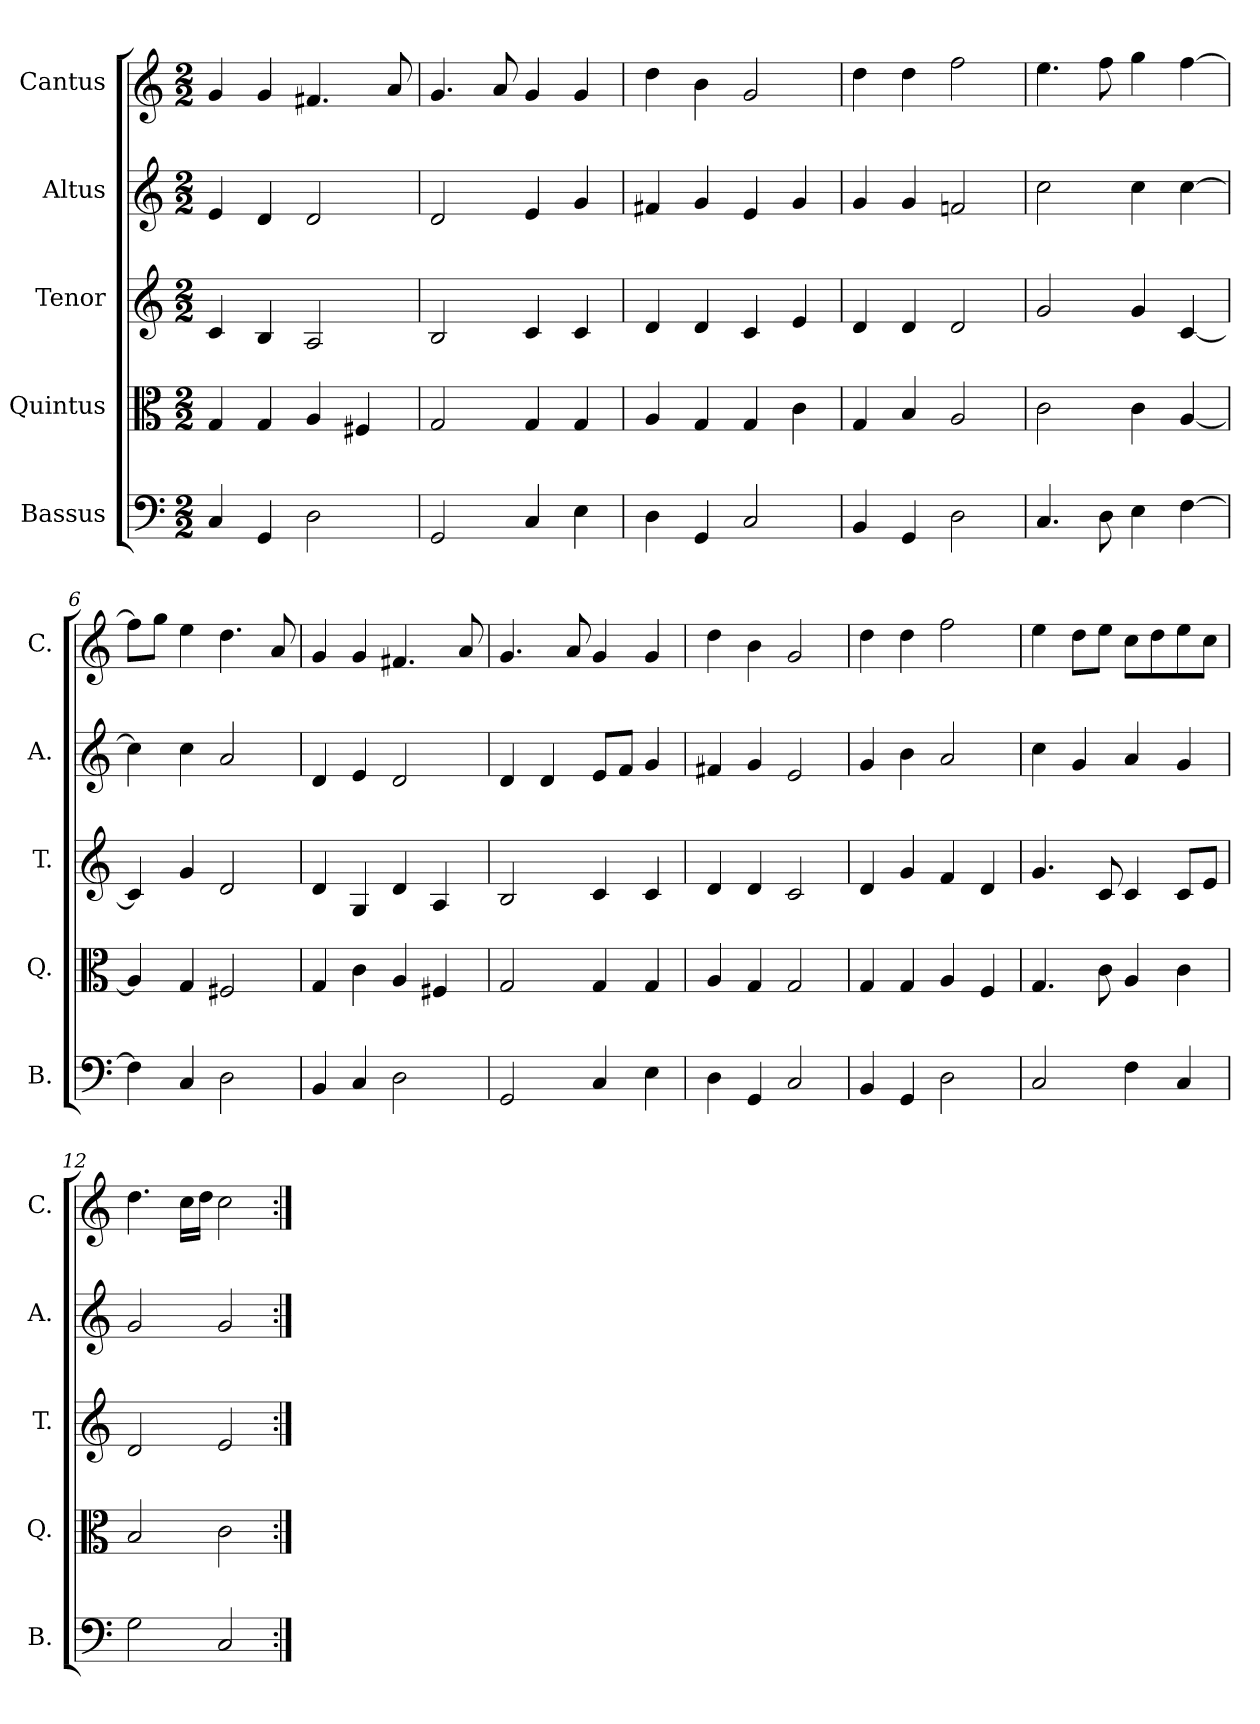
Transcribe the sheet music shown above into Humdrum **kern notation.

**kern	**kern	**kern	**kern	**kern
*part5	*part4	*part3	*part2	*part1
*staff5	*staff4	*staff3	*staff2	*staff1
*I"Bassus	*I"Quintus	*I"Tenor	*I"Altus	*I"Cantus
*I'B.	*I'Q.	*I'T.	*I'A.	*I'C.
*clefF4	*clefC3	*clefG2	*clefG2	*clefG2
*k[]	*k[]	*k[]	*k[]	*k[]
*C:	*C:	*C:	*C:	*C:
*M2/2	*M2/2	*M2/2	*M2/2	*M2/2
=1	=1	=1	=1	=1
4C/	4G/	4c/	4e/	4g/
4GG/	4G/	4B/	4d/	4g/
2D\	4A/	2A/	2d/	4.f#X/
.	4F#X/	.	.	.
.	.	.	.	8a/
=2	=2	=2	=2	=2
2GG/	2G/	2B/	2d/	4.g/
.	.	.	.	8a/
4C/	4G/	4c/	4e/	4g/
4E\	4G/	4c/	4g/	4g/
=3	=3	=3	=3	=3
4D\	4A/	4d/	4f#X/	4dd\
4GG/	4G/	4d/	4g/	4b\
2C/	4G/	4c/	4e/	2g/
.	4c\	4e/	4g/	.
=4	=4	=4	=4	=4
4BB/	4G/	4d/	4g/	4dd\
4GG/	4B/	4d/	4g/	4dd\
2D\	2A/	2d/	2fn/	2ff\
=5	=5	=5	=5	=5
4.C/	2c\	2g/	2cc\	4.ee\
8D\	.	.	.	8ff\
4E\	4c\	4g/	4cc\	4gg\
[4F\	[4A/	[4c/	[4cc\	[4ff\
=6	=6	=6	=6	=6
4F\]	4A/]	4c/]	4cc\]	8ff\L]
.	.	.	.	8gg\J
4C/	4G/	4g/	4cc\	4ee\
2D\	2F#X/	2d/	2a/	4.dd\
.	.	.	.	8a/
!!LO:LB:g=z
=7	=7	=7	=7	=7
4BB/	4G/	4d/	4d/	4g/
4C/	4c\	4G/	4e/	4g/
2D\	4A/	4d/	2d/	4.f#X/
.	4F#X/	4A/	.	.
.	.	.	.	8a/
=8	=8	=8	=8	=8
2GG/	2G/	2B/	4d/	4.g/
.	.	.	4d/	.
.	.	.	.	8a/
4C/	4G/	4c/	8e/L	4g/
.	.	.	8f/J	.
4E\	4G/	4c/	4g/	4g/
=9	=9	=9	=9	=9
4D\	4A/	4d/	4f#X/	4dd\
4GG/	4G/	4d/	4g/	4b\
2C/	2G/	2c/	2e/	2g/
=10	=10	=10	=10	=10
4BB/	4G/	4d/	4g/	4dd\
4GG/	4G/	4g/	4b\	4dd\
2D\	4A/	4f/	2a/	2ff\
.	4F/	4d/	.	.
=11	=11	=11	=11	=11
2C/	4.G/	4.g/	4cc\	4ee\
.	.	.	4g/	8dd\L
.	8c\	8c/	.	8ee\J
4F\	4A/	4c/	4a/	8cc\L
.	.	.	.	8dd\
4C/	4c\	8c/L	4g/	8ee\
.	.	8e/J	.	8cc\J
=12	=12	=12	=12	=12
2G\	2B/	2d/	2g/	4.dd\
.	.	.	.	16cc\LL
.	.	.	.	16dd\JJ
2C/	2c\	2e/	2g/	2cc\
=:|!	=:|!	=:|!	=:|!	=:|!
*-	*-	*-	*-	*-
